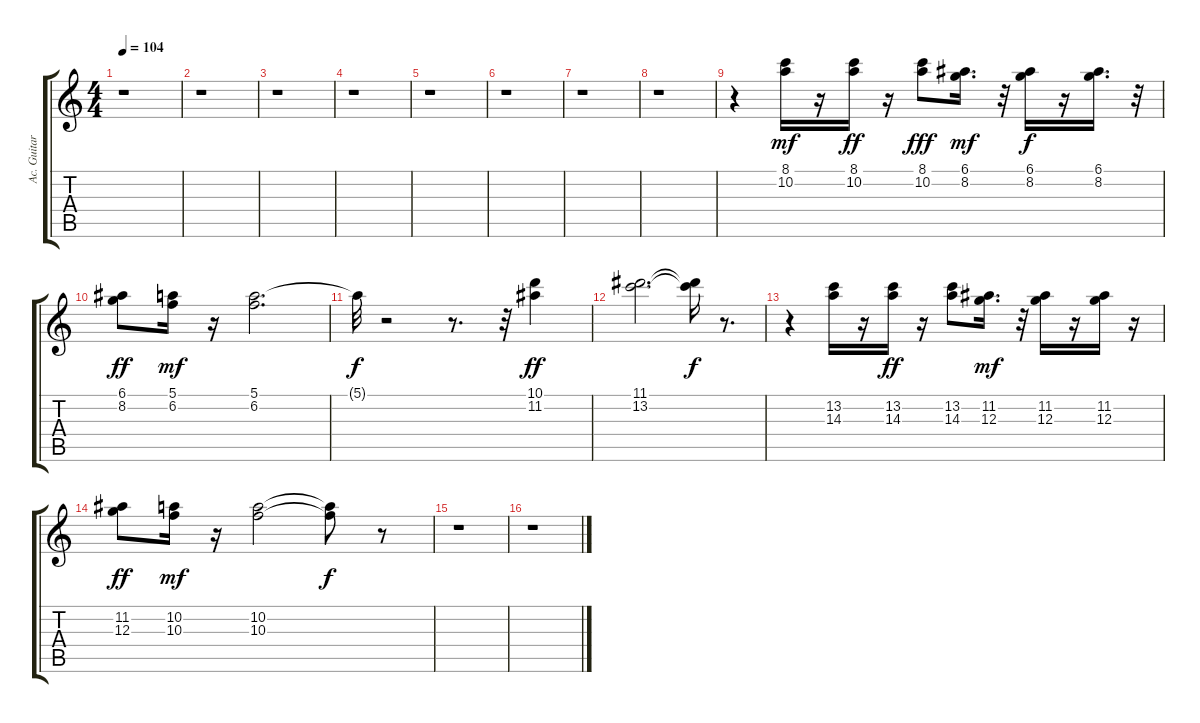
\track ("Ac. Guitar" "Ac. Guitar") {instrument acousticguitarsteel}
\staff {score tabs}
\tuning (E4 B3 G3 D3 A2 E2) {hide}
\ts (4 4)
\tempo 104
\clef g2
\ks c
r.1{dy f} |
r.1 |
r.1 |
r.1 |
r.1 |
r.1 |
r.1 |
r.1 |
r.4 (8.1 10.2).16{dy mf} r.16 (8.1 10.2).16{dy ff} r.16 (8.1 10.2).8{dy fff} (6.1 8.2).16{d dy mf} r.32 (6.1 8.2).16{dy f} r.16 (6.1 8.2).16{d} r.32 |
(6.1 8.2).8{dy ff} (5.1 6.2).16{dy mf} r.16 (5.1 6.2).2{d} |
5.1{t}.32{dy f} r.2 r.8{d} r.32 (10.1 11.2).4{dy ff} |
(11.1 13.2).2{d} (11.1{t} 13.2{t}).16{dy f} r.8{d} |
r.4 (13.2 14.3).16 r.16 (13.2 14.3).16{dy ff} r.16 (13.2 14.3).8 (11.2 12.3).16{d dy mf} r.32 (11.2 12.3).16 r.16 (11.2 12.3).16 r.16 |
(11.2 12.3).8{dy ff} (10.2 10.3).16{dy mf} r.16 (10.2 10.3).2 (10.2{t} 10.3{t}).8{dy f} r.8 |
r.1 |
r.1
